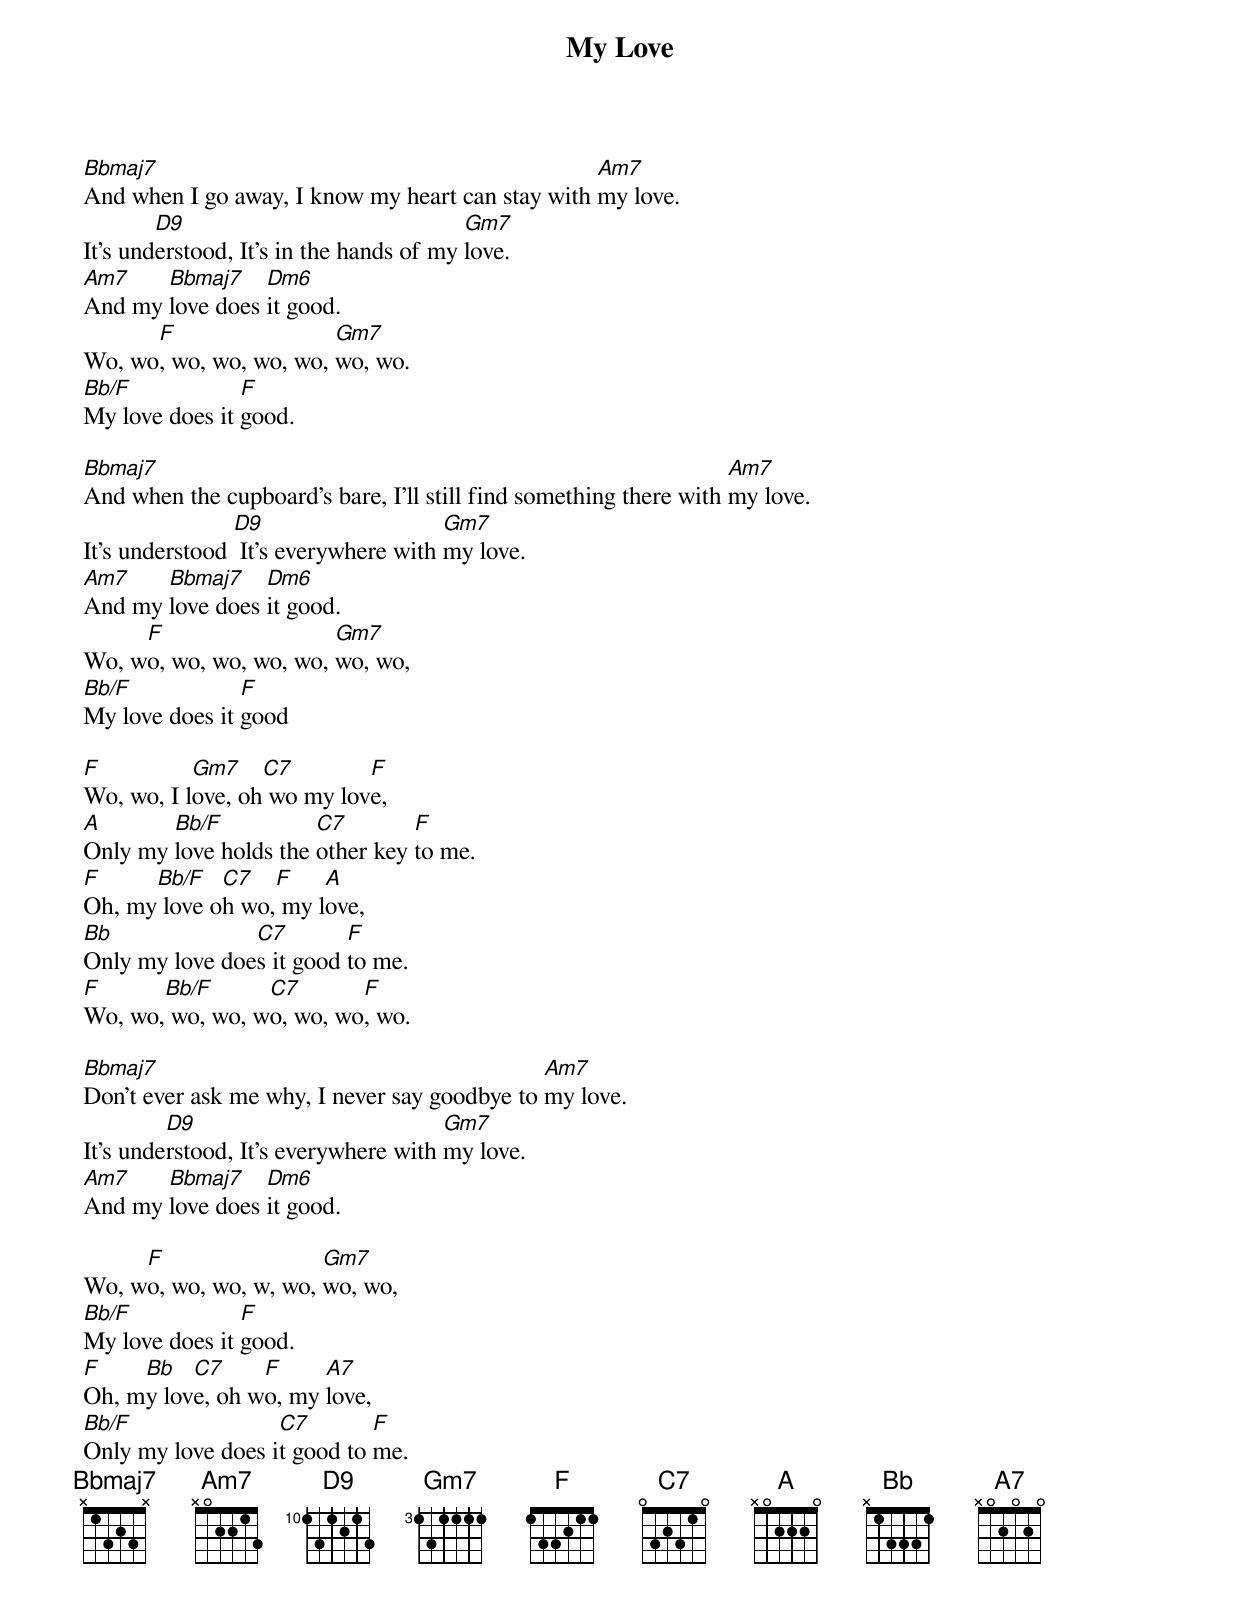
{title:My Love}
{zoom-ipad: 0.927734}

[Bbmaj7]And when I go away, I know my heart can stay with [Am7]my love.
It’s und[D9]erstood, It’s in the hands of my [Gm7]love.
[Am7]And my [Bbmaj7]love does [Dm6]it good.
Wo, wo[F], wo, wo, wo, wo, [Gm7]wo, wo.
[Bb/F]My love does it [F]good.

[Bbmaj7]And when the cupboard’s bare, I’ll still find something there with [Am7]my love.
It’s understood [D9] It’s everywhere with [Gm7]my love.
[Am7]And my [Bbmaj7]love does [Dm6]it good.
Wo, w[F]o, wo, wo, wo, wo, [Gm7]wo, wo,
[Bb/F]My love does it [F]good

[F]Wo, wo, I l[Gm7]ove, oh[C7] wo my lov[F]e,
[A]Only my [Bb/F]love holds the [C7]other key [F]to me.
[F]Oh, my[Bb/F] love o[C7]h wo,[F] my l[A]ove,
[Bb]Only my love doe[C7]s it good [F]to me.
[F]Wo, wo,[Bb/F] wo, wo, w[C7]o, wo, wo[F], wo.

[Bbmaj7]Don’t ever ask me why, I never say goodbye to [Am7]my love.
It’s unde[D9]rstood, It’s everywhere with [Gm7]my love.
[Am7]And my [Bbmaj7]love does [Dm6]it good.

Wo, w[F]o, wo, wo, w, wo, [Gm7]wo, wo,
[Bb/F]My love does it [F]good.
[F]Oh, m[Bb]y lov[C7]e, oh w[F]o, my [A7]love,
[Bb/F]Only my love does i[C7]t good to [F]me.
